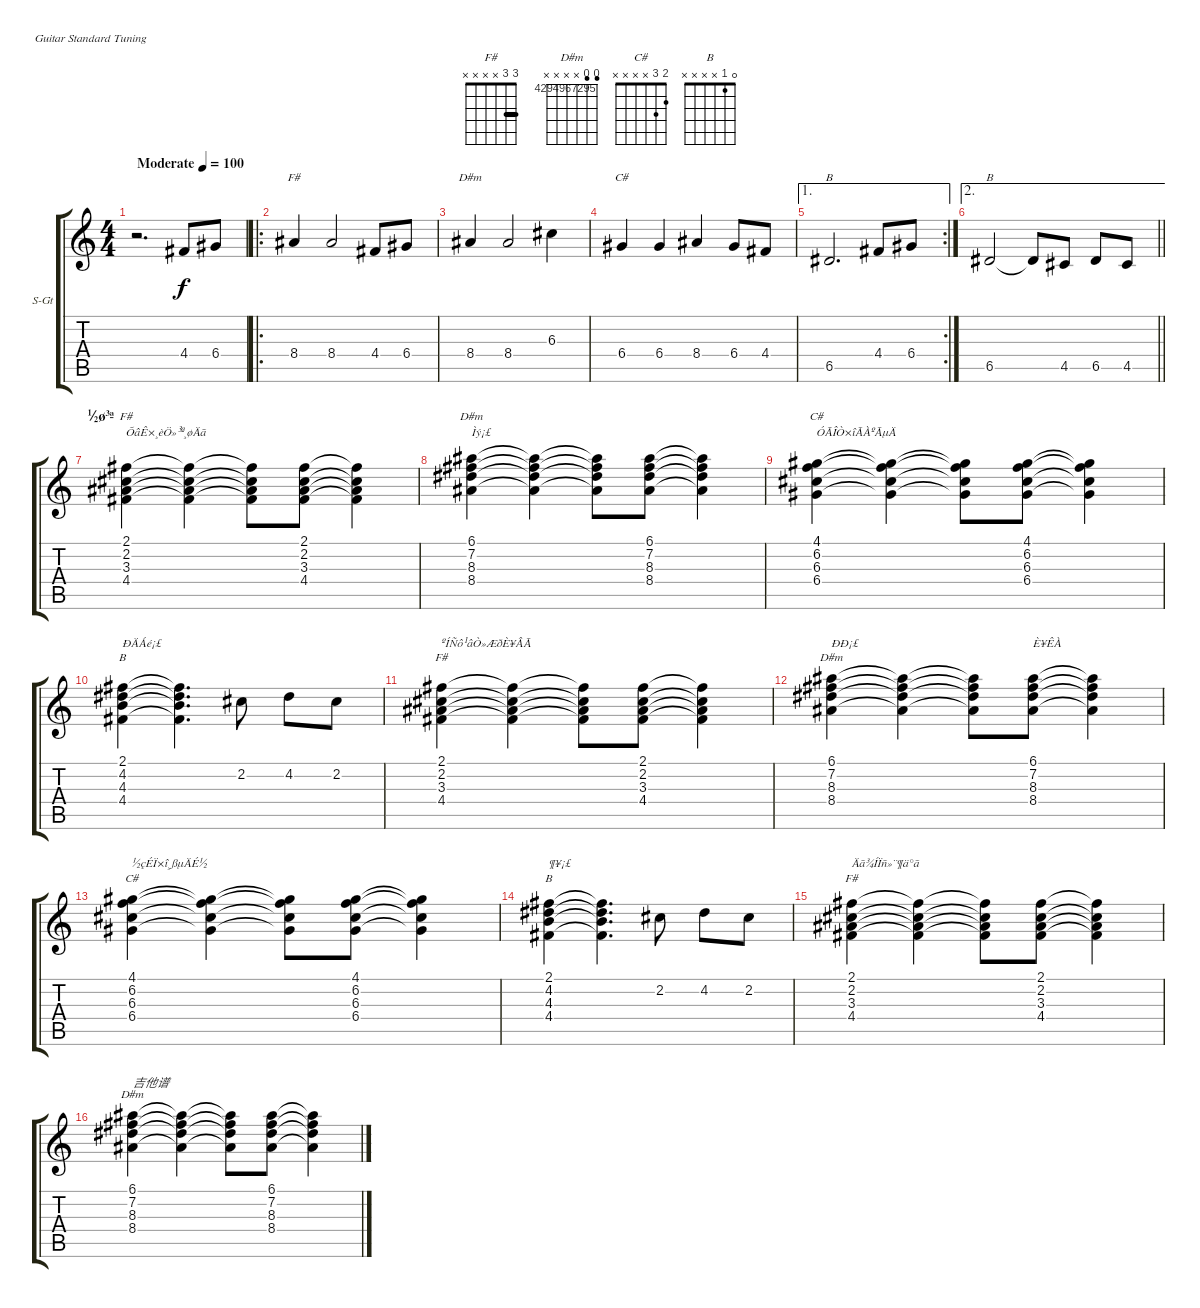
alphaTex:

\bracketExtendMode groupsimilarinstruments
\firstSystemTrackNameOrientation horizontal
\otherSystemsTrackNameOrientation horizontal
\track ("F#µ÷¼üÅÌ" "S-Gt") {instrument electricgrandpiano}
\staff {score tabs}
\tuning (E4 B3 G3 D3 A2 E2)
\displaytranspose 12
\chord ("F#" x x x 9 x x) {firstfret 9}
\chord ("D#m" x x x 9 x x) {firstfret 9}
\chord ("C#" x x x 7 x x) {firstfret 7}
\chord ("B" x x x x 7 x) {firstfret 7}
\chord ("F#" 3 3 x x x x) {barre 3}
\chord ("D#m" 4294967294 4294967294 x x x x) {firstfret 4294967295}
\chord ("C#" 2 3 x x x x)
\chord ("B" 0 1 x x x x)
\ts (4 4)
\beaming (8 2 2 2 2)
\tempo (100 "Moderate")
\clef g2
\ks c
r.2{d dy f instrument electricgrandpiano} 4.4.8 6.4.8 |
\ro
8.4.4{ch "F#"} 8.4.2 4.4.8 6.4.8 |
8.4.4{ch "D#m"} 8.4.2 6.3.4 |
6.4.4{ch "C#"} 6.4.4 8.4.4 6.4.8 4.4.8 |
\ae 1
\rc 2
6.5.2{d ch "B"} 4.4.8 6.4.8 |
\ae 2
\barLineRight lightlight
6.5.2{ch "B"} 6.5{t}.8 4.5.8 6.5.8 4.5.8 |
\section ("" "½ø³ª")
(2.1 2.2 3.3 4.4).4{ch "F#" txt "ÕâÊ×¸èÖ»³ª¸øÄã"} (2.1{t} 2.2{t} 3.3{t} 4.4{t}).4 (2.1{t} 2.2{t} 3.3{t} 4.4{t}).8 (2.1 2.2 3.3 4.4).8 (2.1{t} 2.2{t} 3.3{t} 4.4{t}).4 |
(6.1 7.2 8.3 8.4).4{ch "D#m" txt "Ìý¡£"} (6.1{t} 7.2{t} 8.3{t} 8.4{t}).4 (6.1{t} 7.2{t} 8.3{t} 8.4{t}).8 (6.1 7.2 8.3 8.4).8 (6.1{t} 7.2{t} 8.3{t} 8.4{t}).4 |
(4.1 6.2 6.3 6.4).4{ch "C#" txt "ÓÃÎÒ×îÃÀºÃµÄ"} (4.1{t} 6.2{t} 6.3{t} 6.4{t}).4 (4.1{t} 6.2{t} 6.3{t} 6.4{t}).8 (4.1 6.2 6.3 6.4).8 (4.1{t} 6.2{t} 6.3{t} 6.4{t}).4 |
(2.1 4.2 4.3 4.4).4{ch "B" txt "ÐÄÁé¡£"} (2.1{t} 4.2{t} 4.3{t} 4.4{t}).4{d} 2.2.8 4.2.8 2.2.8 |
(2.1 2.2 3.3 4.4).4{ch "F#" txt "ºÍÑô¹âÒ»ÆðÈ¥ÂÃ"} (2.1{t} 2.2{t} 3.3{t} 4.4{t}).4 (2.1{t} 2.2{t} 3.3{t} 4.4{t}).8 (2.1 2.2 3.3 4.4).8 (2.1{t} 2.2{t} 3.3{t} 4.4{t}).4 |
(6.1 7.2 8.3 8.4).4{ch "D#m" txt "ÐÐ¡£"} (6.1{t} 7.2{t} 8.3{t} 8.4{t}).4 (6.1{t} 7.2{t} 8.3{t} 8.4{t}).8 (6.1 7.2 8.3 8.4).8{txt "È¥ÊÀ"} (6.1{t} 7.2{t} 8.3{t} 8.4{t}).4 |
(4.1 6.2 6.3 6.4).4{ch "C#" txt "½çÉÏ×î¸ßµÄÉ½"} (4.1{t} 6.2{t} 6.3{t} 6.4{t}).4 (4.1{t} 6.2{t} 6.3{t} 6.4{t}).8 (4.1 6.2 6.3 6.4).8 (4.1{t} 6.2{t} 6.3{t} 6.4{t}).4 |
(2.1 4.2 4.3 4.4).4{ch "B" txt "¶¥¡£"} (2.1{t} 4.2{t} 4.3{t} 4.4{t}).4{d} 2.2.8 4.2.8 2.2.8 |
(2.1 2.2 3.3 4.4).4{ch "F#" txt "Äã¾ÍÏñ»¨¶ä°ã"} (2.1{t} 2.2{t} 3.3{t} 4.4{t}).4 (2.1{t} 2.2{t} 3.3{t} 4.4{t}).8 (2.1 2.2 3.3 4.4).8 (2.1{t} 2.2{t} 3.3{t} 4.4{t}).4 |
(6.1 7.2 8.3 8.4).4{ch "D#m" txt "吉他谱"} (6.1{t} 7.2{t} 8.3{t} 8.4{t}).4 (6.1{t} 7.2{t} 8.3{t} 8.4{t}).8 (6.1 7.2 8.3 8.4).8 (6.1{t} 7.2{t} 8.3{t} 8.4{t}).4
